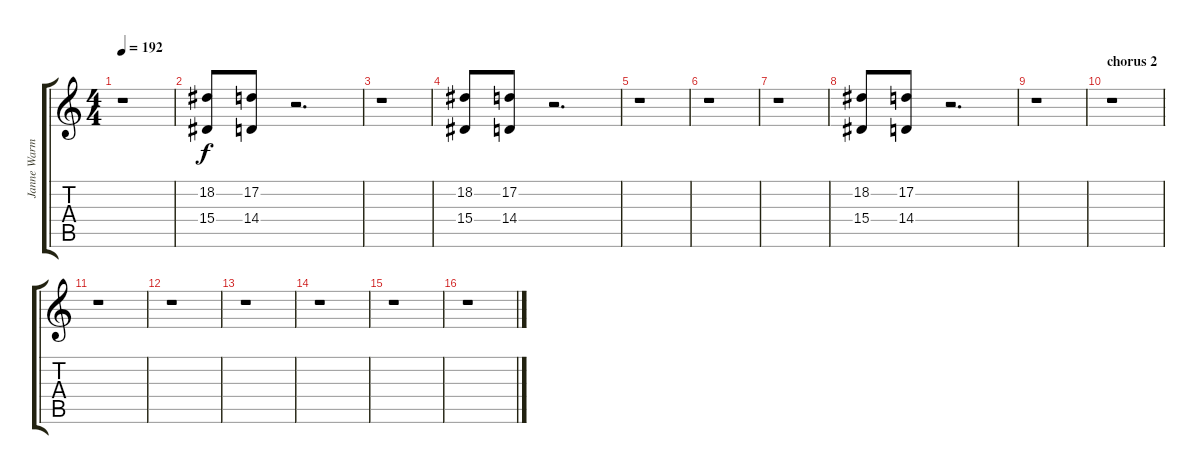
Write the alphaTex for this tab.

\track ("Janne Warman" "Janne Warm") {instrument lead1square}
\staff {score tabs}
\tuning (D4 A3 F3 C3 G2 D2) {hide}
\ts (4 4)
\tempo 192
\clef g2
\ks c
r.1{dy f} |
(18.2 15.4).8 (17.2 14.4).8 r.2{d} |
r.1 |
(18.2 15.4).8 (17.2 14.4).8 r.2{d} |
r.1 |
r.1 |
r.1 |
(18.2 15.4).8 (17.2 14.4).8 r.2{d} |
r.1 |
\section ("" "chorus 2")
r.1 |
r.1 |
r.1 |
r.1 |
r.1 |
r.1 |
r.1
